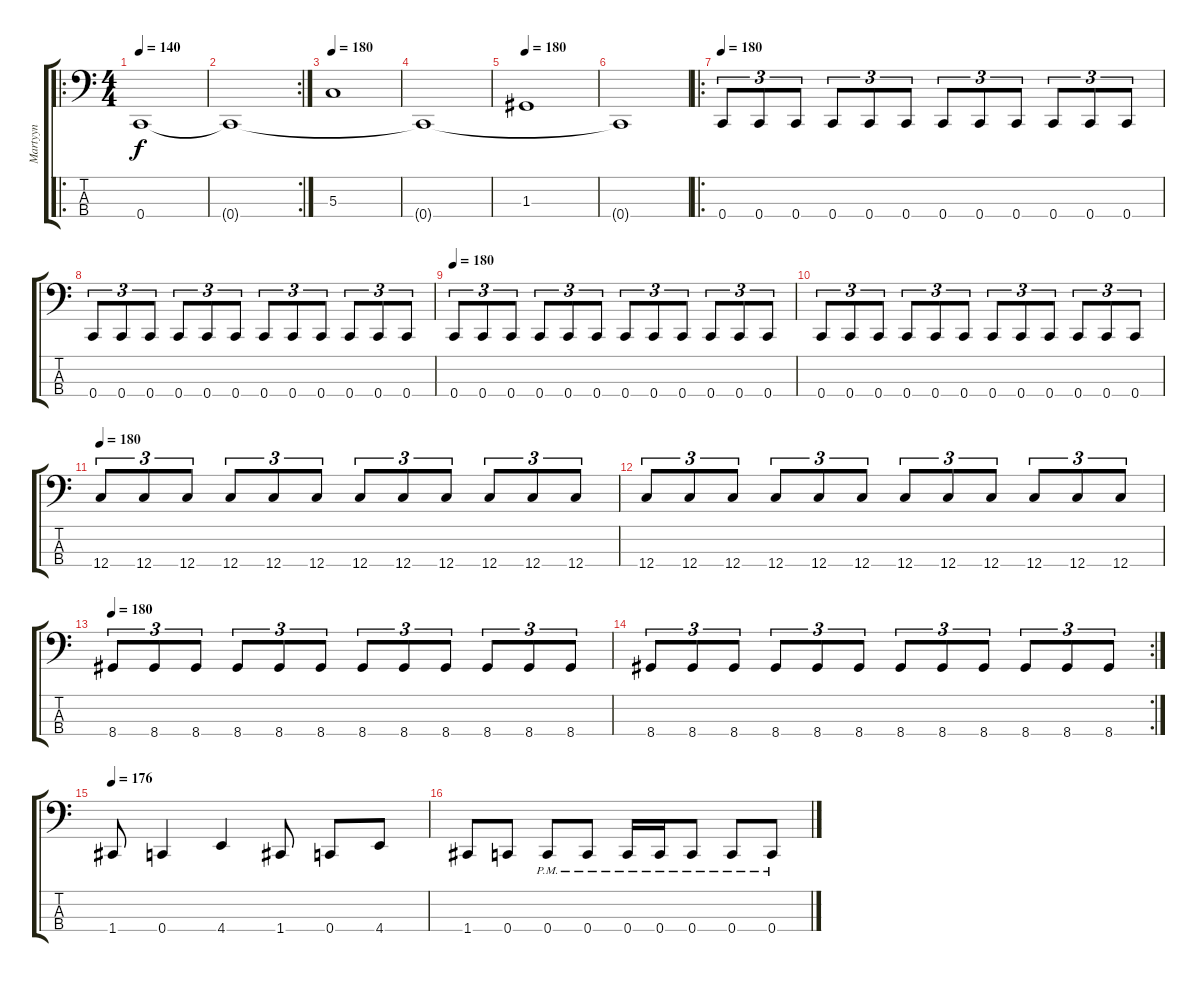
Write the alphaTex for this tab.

\track ("Martyyn" "Martyyn") {instrument electricbasspick}
\staff {score tabs}
\tuning (F2 C2 G1 C1) {hide}
\ro
\ts (4 4)
\tempo 140
\tempo 180
\tempo 140
\clef f4
\ks c
0.4.1{dy f instrument electricbasspick} |
\rc 2
0.4{t}.1 |
\tempo 180
5.3.1 |
0.4{t}.1 |
\tempo 180
1.3.1 |
0.4{t}.1 |
\ro
\tempo 180
0.4.8{tu (3 2)} 0.4.8{tu (3 2)} 0.4.8{tu (3 2)} 0.4.8{tu (3 2)} 0.4.8{tu (3 2)} 0.4.8{tu (3 2)} 0.4.8{tu (3 2)} 0.4.8{tu (3 2)} 0.4.8{tu (3 2)} 0.4.8{tu (3 2)} 0.4.8{tu (3 2)} 0.4.8{tu (3 2)} |
0.4.8{tu (3 2)} 0.4.8{tu (3 2)} 0.4.8{tu (3 2)} 0.4.8{tu (3 2)} 0.4.8{tu (3 2)} 0.4.8{tu (3 2)} 0.4.8{tu (3 2)} 0.4.8{tu (3 2)} 0.4.8{tu (3 2)} 0.4.8{tu (3 2)} 0.4.8{tu (3 2)} 0.4.8{tu (3 2)} |
\tempo 180
0.4.8{tu (3 2)} 0.4.8{tu (3 2)} 0.4.8{tu (3 2)} 0.4.8{tu (3 2)} 0.4.8{tu (3 2)} 0.4.8{tu (3 2)} 0.4.8{tu (3 2)} 0.4.8{tu (3 2)} 0.4.8{tu (3 2)} 0.4.8{tu (3 2)} 0.4.8{tu (3 2)} 0.4.8{tu (3 2)} |
0.4.8{tu (3 2)} 0.4.8{tu (3 2)} 0.4.8{tu (3 2)} 0.4.8{tu (3 2)} 0.4.8{tu (3 2)} 0.4.8{tu (3 2)} 0.4.8{tu (3 2)} 0.4.8{tu (3 2)} 0.4.8{tu (3 2)} 0.4.8{tu (3 2)} 0.4.8{tu (3 2)} 0.4.8{tu (3 2)} |
\tempo 180
12.4.8{tu (3 2)} 12.4.8{tu (3 2)} 12.4.8{tu (3 2)} 12.4.8{tu (3 2)} 12.4.8{tu (3 2)} 12.4.8{tu (3 2)} 12.4.8{tu (3 2)} 12.4.8{tu (3 2)} 12.4.8{tu (3 2)} 12.4.8{tu (3 2)} 12.4.8{tu (3 2)} 12.4.8{tu (3 2)} |
12.4.8{tu (3 2)} 12.4.8{tu (3 2)} 12.4.8{tu (3 2)} 12.4.8{tu (3 2)} 12.4.8{tu (3 2)} 12.4.8{tu (3 2)} 12.4.8{tu (3 2)} 12.4.8{tu (3 2)} 12.4.8{tu (3 2)} 12.4.8{tu (3 2)} 12.4.8{tu (3 2)} 12.4.8{tu (3 2)} |
\tempo 180
8.4.8{tu (3 2)} 8.4.8{tu (3 2)} 8.4.8{tu (3 2)} 8.4.8{tu (3 2)} 8.4.8{tu (3 2)} 8.4.8{tu (3 2)} 8.4.8{tu (3 2)} 8.4.8{tu (3 2)} 8.4.8{tu (3 2)} 8.4.8{tu (3 2)} 8.4.8{tu (3 2)} 8.4.8{tu (3 2)} |
\rc 2
8.4.8{tu (3 2)} 8.4.8{tu (3 2)} 8.4.8{tu (3 2)} 8.4.8{tu (3 2)} 8.4.8{tu (3 2)} 8.4.8{tu (3 2)} 8.4.8{tu (3 2)} 8.4.8{tu (3 2)} 8.4.8{tu (3 2)} 8.4.8{tu (3 2)} 8.4.8{tu (3 2)} 8.4.8{tu (3 2)} |
\tempo 176
1.4.8 0.4.4 4.4.4 1.4.8 0.4.8 4.4.8 |
1.4.8 0.4.8 0.4{pm}.8 0.4{pm}.8 0.4{pm}.16 0.4{pm}.16 0.4{pm}.8 0.4{pm}.8 0.4{pm}.8
